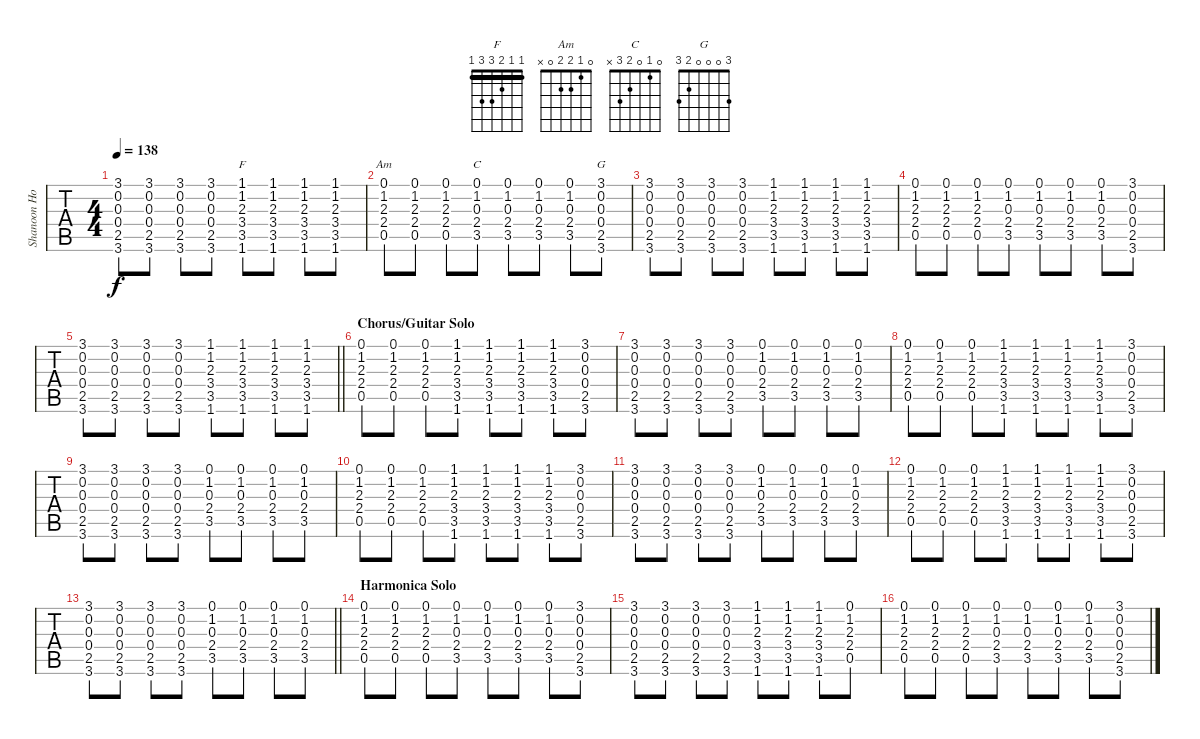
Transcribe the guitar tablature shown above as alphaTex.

\track ("Shanoon Hoon's rhythm guitar" "Shanoon Ho") {instrument acousticguitarnylon}
\staff {tabs}
\tuning (E4 B3 G3 D3 A2 E2) {hide}
\chord ("F" 1 1 2 3 3 1) {barre 1}
\chord ("Am" 0 1 2 2 0 x)
\chord ("C" 0 1 0 2 3 x)
\chord ("G" 3 0 0 0 2 3)
\ts (4 4)
\tempo 138
\clef g2
\ks aminor
(3.1 0.2 0.3 0.4 2.5 3.6).8{dy f} (3.1 0.2 0.3 0.4 2.5 3.6).8 (3.1 0.2 0.3 0.4 2.5 3.6).8 (3.1 0.2 0.3 0.4 2.5 3.6).8 (1.1 1.2 2.3 3.4 3.5 1.6).8{ch "F"} (1.1 1.2 2.3 3.4 3.5 1.6).8 (1.1 1.2 2.3 3.4 3.5 1.6).8 (1.1 1.2 2.3 3.4 3.5 1.6).8 |
(0.1 1.2 2.3 2.4 0.5).8{ch "Am"} (0.1 1.2 2.3 2.4 0.5).8 (0.1 1.2 2.3 2.4 0.5).8 (0.1 1.2 0.3 2.4 3.5).8{ch "C"} (0.1 1.2 0.3 2.4 3.5).8 (0.1 1.2 0.3 2.4 3.5).8 (0.1 1.2 0.3 2.4 3.5).8 (3.1 0.2 0.3 0.4 2.5 3.6).8{ch "G"} |
(3.1 0.2 0.3 0.4 2.5 3.6).8 (3.1 0.2 0.3 0.4 2.5 3.6).8 (3.1 0.2 0.3 0.4 2.5 3.6).8 (3.1 0.2 0.3 0.4 2.5 3.6).8 (1.1 1.2 2.3 3.4 3.5 1.6).8 (1.1 1.2 2.3 3.4 3.5 1.6).8 (1.1 1.2 2.3 3.4 3.5 1.6).8 (1.1 1.2 2.3 3.4 3.5 1.6).8 |
(0.1 1.2 2.3 2.4 0.5).8 (0.1 1.2 2.3 2.4 0.5).8 (0.1 1.2 2.3 2.4 0.5).8 (0.1 1.2 0.3 2.4 3.5).8 (0.1 1.2 0.3 2.4 3.5).8 (0.1 1.2 0.3 2.4 3.5).8 (0.1 1.2 0.3 2.4 3.5).8 (3.1 0.2 0.3 0.4 2.5 3.6).8 |
\barLineRight lightlight
(3.1 0.2 0.3 0.4 2.5 3.6).8 (3.1 0.2 0.3 0.4 2.5 3.6).8 (3.1 0.2 0.3 0.4 2.5 3.6).8 (3.1 0.2 0.3 0.4 2.5 3.6).8 (1.1 1.2 2.3 3.4 3.5 1.6).8 (1.1 1.2 2.3 3.4 3.5 1.6).8 (1.1 1.2 2.3 3.4 3.5 1.6).8 (1.1 1.2 2.3 3.4 3.5 1.6).8 |
\section ("" "Chorus/Guitar Solo")
(0.1 1.2 2.3 2.4 0.5).8 (0.1 1.2 2.3 2.4 0.5).8 (0.1 1.2 2.3 2.4 0.5).8 (1.1 1.2 2.3 3.4 3.5 1.6).8 (1.1 1.2 2.3 3.4 3.5 1.6).8 (1.1 1.2 2.3 3.4 3.5 1.6).8 (1.1 1.2 2.3 3.4 3.5 1.6).8 (3.1 0.2 0.3 0.4 2.5 3.6).8 |
(3.1 0.2 0.3 0.4 2.5 3.6).8 (3.1 0.2 0.3 0.4 2.5 3.6).8 (3.1 0.2 0.3 0.4 2.5 3.6).8 (3.1 0.2 0.3 0.4 2.5 3.6).8 (0.1 1.2 0.3 2.4 3.5).8 (0.1 1.2 0.3 2.4 3.5).8 (0.1 1.2 0.3 2.4 3.5).8 (0.1 1.2 0.3 2.4 3.5).8 |
(0.1 1.2 2.3 2.4 0.5).8 (0.1 1.2 2.3 2.4 0.5).8 (0.1 1.2 2.3 2.4 0.5).8 (1.1 1.2 2.3 3.4 3.5 1.6).8 (1.1 1.2 2.3 3.4 3.5 1.6).8 (1.1 1.2 2.3 3.4 3.5 1.6).8 (1.1 1.2 2.3 3.4 3.5 1.6).8 (3.1 0.2 0.3 0.4 2.5 3.6).8 |
(3.1 0.2 0.3 0.4 2.5 3.6).8 (3.1 0.2 0.3 0.4 2.5 3.6).8 (3.1 0.2 0.3 0.4 2.5 3.6).8 (3.1 0.2 0.3 0.4 2.5 3.6).8 (0.1 1.2 0.3 2.4 3.5).8 (0.1 1.2 0.3 2.4 3.5).8 (0.1 1.2 0.3 2.4 3.5).8 (0.1 1.2 0.3 2.4 3.5).8 |
(0.1 1.2 2.3 2.4 0.5).8 (0.1 1.2 2.3 2.4 0.5).8 (0.1 1.2 2.3 2.4 0.5).8 (1.1 1.2 2.3 3.4 3.5 1.6).8 (1.1 1.2 2.3 3.4 3.5 1.6).8 (1.1 1.2 2.3 3.4 3.5 1.6).8 (1.1 1.2 2.3 3.4 3.5 1.6).8 (3.1 0.2 0.3 0.4 2.5 3.6).8 |
(3.1 0.2 0.3 0.4 2.5 3.6).8 (3.1 0.2 0.3 0.4 2.5 3.6).8 (3.1 0.2 0.3 0.4 2.5 3.6).8 (3.1 0.2 0.3 0.4 2.5 3.6).8 (0.1 1.2 0.3 2.4 3.5).8 (0.1 1.2 0.3 2.4 3.5).8 (0.1 1.2 0.3 2.4 3.5).8 (0.1 1.2 0.3 2.4 3.5).8 |
(0.1 1.2 2.3 2.4 0.5).8 (0.1 1.2 2.3 2.4 0.5).8 (0.1 1.2 2.3 2.4 0.5).8 (1.1 1.2 2.3 3.4 3.5 1.6).8 (1.1 1.2 2.3 3.4 3.5 1.6).8 (1.1 1.2 2.3 3.4 3.5 1.6).8 (1.1 1.2 2.3 3.4 3.5 1.6).8 (3.1 0.2 0.3 0.4 2.5 3.6).8 |
\barLineRight lightlight
(3.1 0.2 0.3 0.4 2.5 3.6).8 (3.1 0.2 0.3 0.4 2.5 3.6).8 (3.1 0.2 0.3 0.4 2.5 3.6).8 (3.1 0.2 0.3 0.4 2.5 3.6).8 (0.1 1.2 0.3 2.4 3.5).8 (0.1 1.2 0.3 2.4 3.5).8 (0.1 1.2 0.3 2.4 3.5).8 (0.1 1.2 0.3 2.4 3.5).8 |
\section ("" "Harmonica Solo")
(0.1 1.2 2.3 2.4 0.5).8 (0.1 1.2 2.3 2.4 0.5).8 (0.1 1.2 2.3 2.4 0.5).8 (0.1 1.2 0.3 2.4 3.5).8 (0.1 1.2 0.3 2.4 3.5).8 (0.1 1.2 0.3 2.4 3.5).8 (0.1 1.2 0.3 2.4 3.5).8 (3.1 0.2 0.3 0.4 2.5 3.6).8 |
(3.1 0.2 0.3 0.4 2.5 3.6).8 (3.1 0.2 0.3 0.4 2.5 3.6).8 (3.1 0.2 0.3 0.4 2.5 3.6).8 (3.1 0.2 0.3 0.4 2.5 3.6).8 (1.1 1.2 2.3 3.4 3.5 1.6).8 (1.1 1.2 2.3 3.4 3.5 1.6).8 (1.1 1.2 2.3 3.4 3.5 1.6).8 (0.1 1.2 2.3 2.4 0.5).8 |
(0.1 1.2 2.3 2.4 0.5).8 (0.1 1.2 2.3 2.4 0.5).8 (0.1 1.2 2.3 2.4 0.5).8 (0.1 1.2 0.3 2.4 3.5).8 (0.1 1.2 0.3 2.4 3.5).8 (0.1 1.2 0.3 2.4 3.5).8 (0.1 1.2 0.3 2.4 3.5).8 (3.1 0.2 0.3 0.4 2.5 3.6).8
